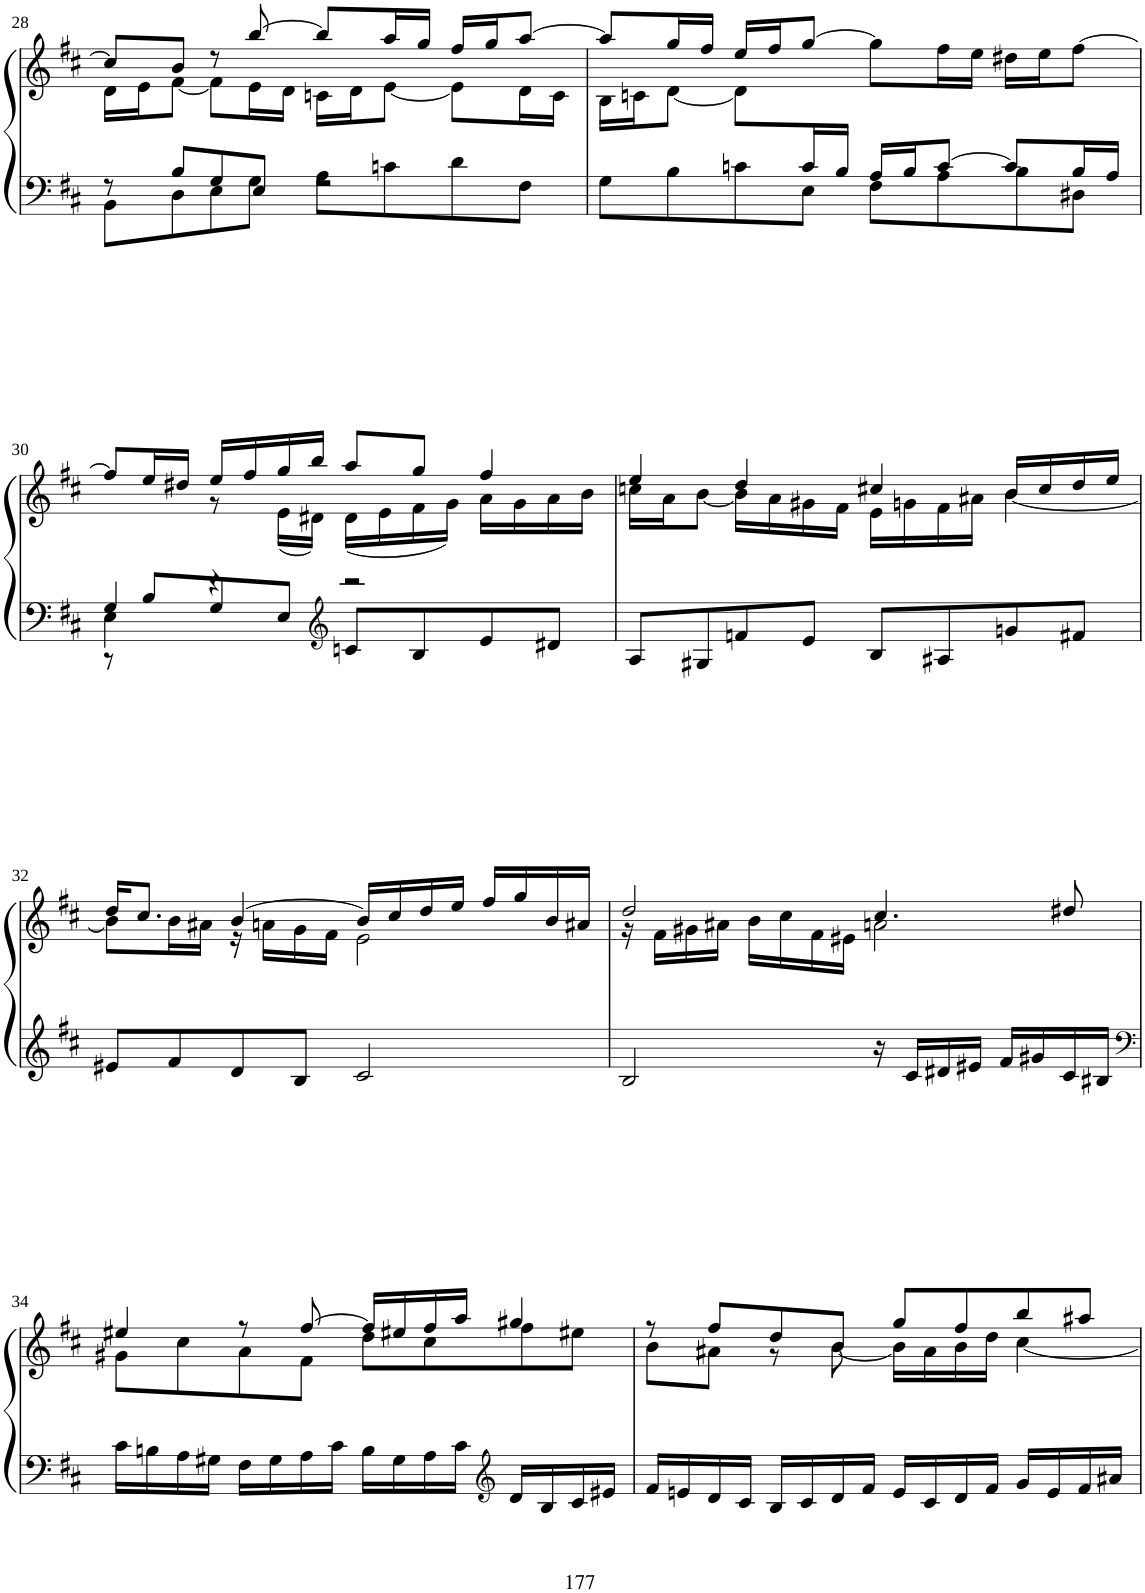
**kern	**kern
*part1	*part1
*staff2	*staff1
*I"Piano	*
*I'Pno	*
!!LO:PB:g=z
*clefF4	*clefG2
*k[f#c#]	*k[f#c#]
*M4/4	*M4/4
*met(c)	*met(c)
=28	=28
*^	*^
8r	8BB\L	8cc#/L]	16d\LL
.	.	.	16e\J
8B/L	8D\	8b/J	[8f#\J
8G/	8E\	8r	8f#\L]
8E/J	8G\J	[8bb/	16e\L
.	.	.	16d\JJ
2r	8A\L	8bb/L]	16cn\LL
.	.	.	16d\J
.	8cn\	16aa/L	[8e\J
.	.	16gg/JJ	.
.	8d\	16ff#/LL	8e\L]
.	.	16gg/J	.
.	8F#\J	[8aa/J	16d\L
.	.	.	16c\JJ
=29	=29	=29	=29
*	*^	*	*
4.ryy	2ryy	8G\L	8aa/L]	16B\LL
.	.	.	.	16cn\J
.	.	8B\	16gg/L	[8d\J
.	.	.	16ff#/JJ	.
.	.	8cn\	16ee/LL	8d\L]
.	.	.	16ff#/J	.
16c/L	.	8E\J	[8gg/J	8ryy
16B/JJ	.	.	.	.
2ryy	16A/LL	8F#\L	8gg\L]	2ryy
.	16B/J	.	.	.
.	[8c/J	8A\	16ff#\L	.
.	.	.	16ee\JJ	.
.	8c/L]	8B\	16dd#X\LL	.
.	.	.	16ee\J	.
.	16B/L	8D#X\J	[8ff#\J	.
.	16A/JJ	.	.	.
!!LO:LB:g=z	!!
=30	=30	=30	=30	=30
4G/	4E\	8r	8ff#/L]	4ryy
.	.	8B/L	16ee/L	.
.	.	.	16dd#X/JJ	.
2.ryy	4r	8G/	16ee/LL	8r
.	.	.	16ff#/	.
.	.	8E/J	16gg/	(16e\LL
.	.	.	16bb/JJ	16d#X\JJ)
*clefG2	*	*	*	*
.	2r	8cn/L	8aa/L	(16d#\LL
.	.	.	.	16e\
.	.	8B/	8gg/J	16f#\
.	.	.	.	16g\JJ)
.	.	8e/	4ff#/	16a\LL
.	.	.	.	16g\
.	.	8d#X/J	.	16a\
.	.	.	.	16b\JJ
*v	*v	*v	*	*
=31	=31	=31
8A/L	4ee/	16ccn\LL
.	.	16a\J
8G#X/	.	[8b\J
8fn/	4dd/	16b\LL]
.	.	16a\
8e/J	.	16g#X\
.	.	16f#\JJ
8B/L	4cc#X/	16e\LL
.	.	16gn\
8A#X/	.	16f#\
.	.	16a#X\JJ
8gn/	16b/LL	[4b\
.	16cc#/	.
8f#X/J	16dd/	.
.	16ee/JJ	.
!!LO:LB:g=z	!!
=32	=32	=32
8e#X/L	16dd/KL	8b\L]
.	8.cc#/J	.
8f#/	.	16b\L
.	.	16a#X\JJ
8d/	[4b/	16r
.	.	16an\LL
8B/J	.	16g\
.	.	16f#\JJ
2c#/	16b/LL]	2e\
.	16cc#/	.
.	16dd/	.
.	16ee/JJ	.
.	16ff#/LL	.
.	16gg/	.
.	16b/	.
.	16a#X/JJ	.
=33	=33	=33
2B/	2dd/	16r
.	.	16f#\LL
.	.	16g#X\
.	.	16a#X\JJ
.	.	16b\LL
.	.	16cc#\
.	.	16f#\
.	.	16e#X\JJ
16r	4.cc#/	2an\
16c#/LL	.	.
16d#X/	.	.
16e#X/JJ	.	.
16f#/LL	.	.
16g#X/	.	.
16c#/	8dd#X/	.
16B#X/JJ	.	.
!!LO:LB:g=z	!!
=34	=34	=34
*clefF4	*	*
16c#\LL	4ee#X/	8g#X\L
16Bn\	.	.
16A\	.	8cc#\
16G#X\JJ	.	.
16F#\LL	8r	8a\
16G#\	.	.
16A\	[8ff#/	8f#\J
16c#\JJ	.	.
16B\LL	16ff#/LL]	8dd\L
16G#\	16ee#X/	.
16A\	16ff#/	8cc#\
16c#\JJ	16aa/JJ	.
*clefG2	*	*
16d/LL	4gg#X/	8ff#\
16B/	.	.
16c#/	.	8ee#X\J
16e#X/JJ	.	.
=35	=35	=35
16f#/LL	8r	8b\L
16en/	.	.
16d/	8ff#/L	8a#X\J
16c#/JJ	.	.
16B/LL	8dd/	8r
16c#/	.	.
16d/	8b/J	[8b\
16f#/JJ	.	.
16e/LL	8gg/L	16b\LL]
16c#/	.	16a#\
16d/	8ff#/	16b\
16f#/JJ	.	16dd\JJ
16g/LL	8bb/	[4cc#\
16e/	.	.
16f#/	8aa#X/J	.
16a#X/JJ	.	.
*	*v	*v
=	=
*-	*-
